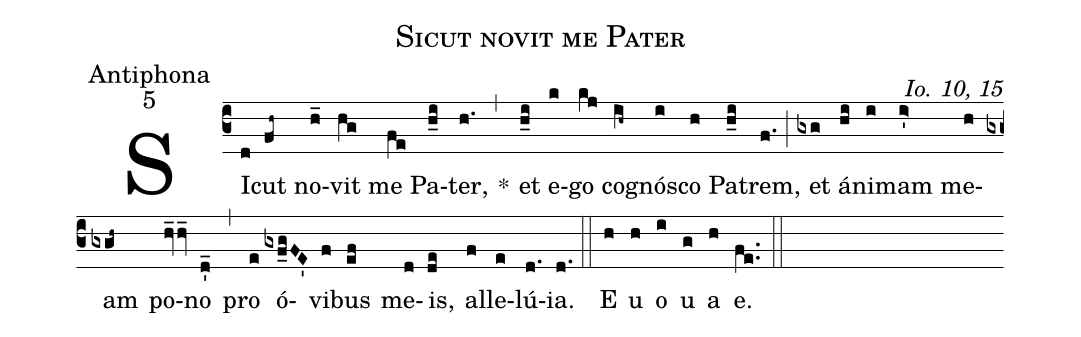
name:Sicut novit me Pater;
office-part:Antiphona;
mode:5;
commentary:Io. 10, 15;
%%
(c3)
SIc(d)ut(fh~) no(h_)vit(hg) me(fe) Pa(h_i)ter,(h.) *(,)
et(h_i) e(k)go(kj) co(ih~)gnós(i)co(h) Pa(h_i)trem,(f.) (;)
et(gxg) á(hi)ni(i)mam(i>') me(h)am(gxgh~) po(hv_hv_)no(d'_) (,)
pro(e) ó(gxf_gFE')vi(f)bus(ef) me(d)is,(de) al(f)le(e)lú(d.)ia.(d.) (::)
E(h) u(h) o(i) u(g) a(h) e.(fe..) (::)
